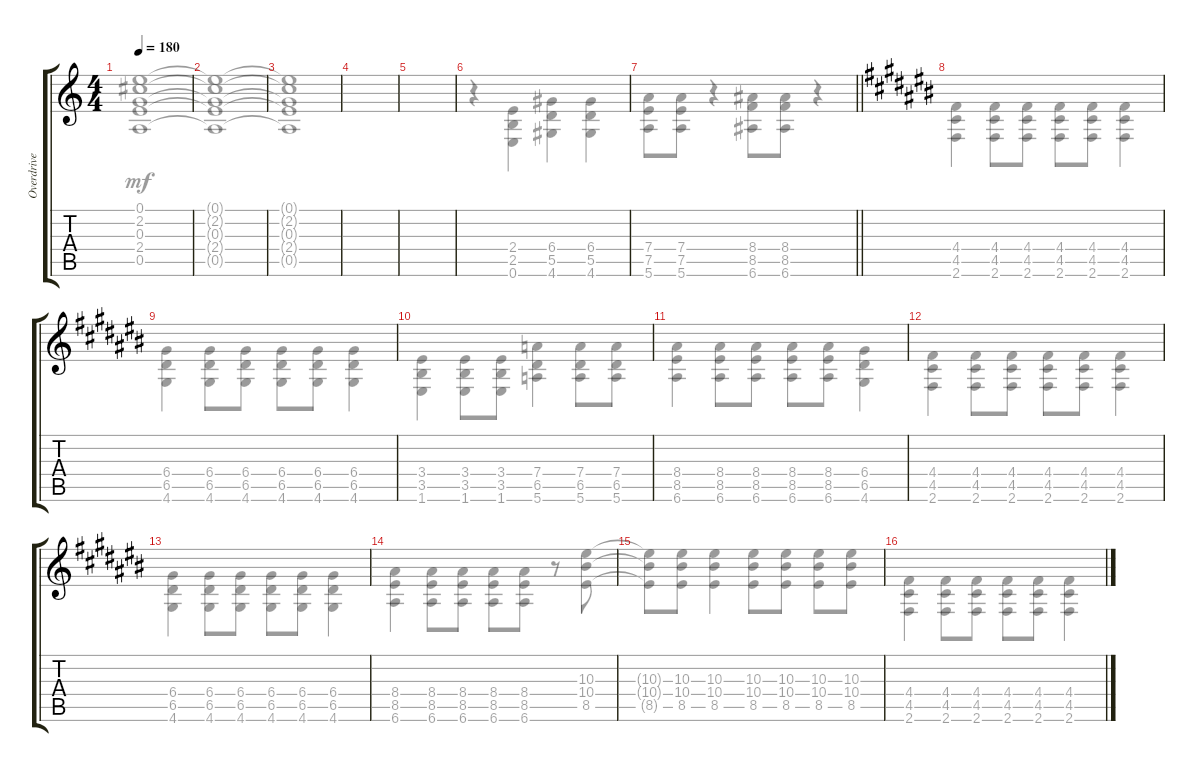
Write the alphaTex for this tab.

\track ("Overdrive Guitar" "Overdrive ") {instrument distortionguitar}
\staff {score tabs}
\tuning (E4 B3 G3 D3 A2 E2) {hide}
\voice
\ts (4 4)
\tempo 180
\clef g2
\ks c
|
|
|
|
|
|
\barLineRight lightlight
|
\ks c#
|
|
|
|
|
|
|
|
\voice
\clef g2
\ks c
(0.1 2.2 0.3 2.4 0.5).1{dy mf} |
(0.1{t} 2.2{t} 0.3{t} 2.4{t} 0.5{t}).1 |
(0.1{t} 2.2{t} 0.3{t} 2.4{t} 0.5{t}).1 |
|
|
r.4 (2.4 2.5 0.6).4 (6.4 5.5 4.6).4 (6.4 5.5 4.6).4 |
\barLineRight lightlight
(7.4 7.5 5.6).8 (7.4 7.5 5.6).8 r.4 (8.4 8.5 6.6).8 (8.4 8.5 6.6).8 r.4 |
\ks c#
(4.4 4.5 2.6).4 (4.4 4.5 2.6).8 (4.4 4.5 2.6).8 (4.4 4.5 2.6).8 (4.4 4.5 2.6).8 (4.4 4.5 2.6).4 |
(6.4 6.5 4.6).4 (6.4 6.5 4.6).8 (6.4 6.5 4.6).8 (6.4 6.5 4.6).8 (6.4 6.5 4.6).8 (6.4 6.5 4.6).4 |
(3.4 3.5 1.6).4 (3.4 3.5 1.6).8 (3.4 3.5 1.6).8 (7.4 6.5 5.6).4 (7.4 6.5 5.6).8 (7.4 6.5 5.6).8 |
(8.4 8.5 6.6).4 (8.4 8.5 6.6).8 (8.4 8.5 6.6).8 (8.4 8.5 6.6).8 (8.4 8.5 6.6).8 (6.4 6.5 4.6).4 |
(4.4 4.5 2.6).4 (4.4 4.5 2.6).8 (4.4 4.5 2.6).8 (4.4 4.5 2.6).8 (4.4 4.5 2.6).8 (4.4 4.5 2.6).4 |
(6.4 6.5 4.6).4 (6.4 6.5 4.6).8 (6.4 6.5 4.6).8 (6.4 6.5 4.6).8 (6.4 6.5 4.6).8 (6.4 6.5 4.6).4 |
(8.4 8.5 6.6).4 (8.4 8.5 6.6).8 (8.4 8.5 6.6).8 (8.4 8.5 6.6).8 (8.4 8.5 6.6).8 r.8 (10.3 10.4 8.5).8 |
(10.3{t} 10.4{t} 8.5{t}).8 (10.3 10.4 8.5).8 (10.3 10.4 8.5).4 (10.3 10.4 8.5).8 (10.3 10.4 8.5).8 (10.3 10.4 8.5).8 (10.3 10.4 8.5).8 |
(4.4 4.5 2.6).4 (4.4 4.5 2.6).8 (4.4 4.5 2.6).8 (4.4 4.5 2.6).8 (4.4 4.5 2.6).8 (4.4 4.5 2.6).4
